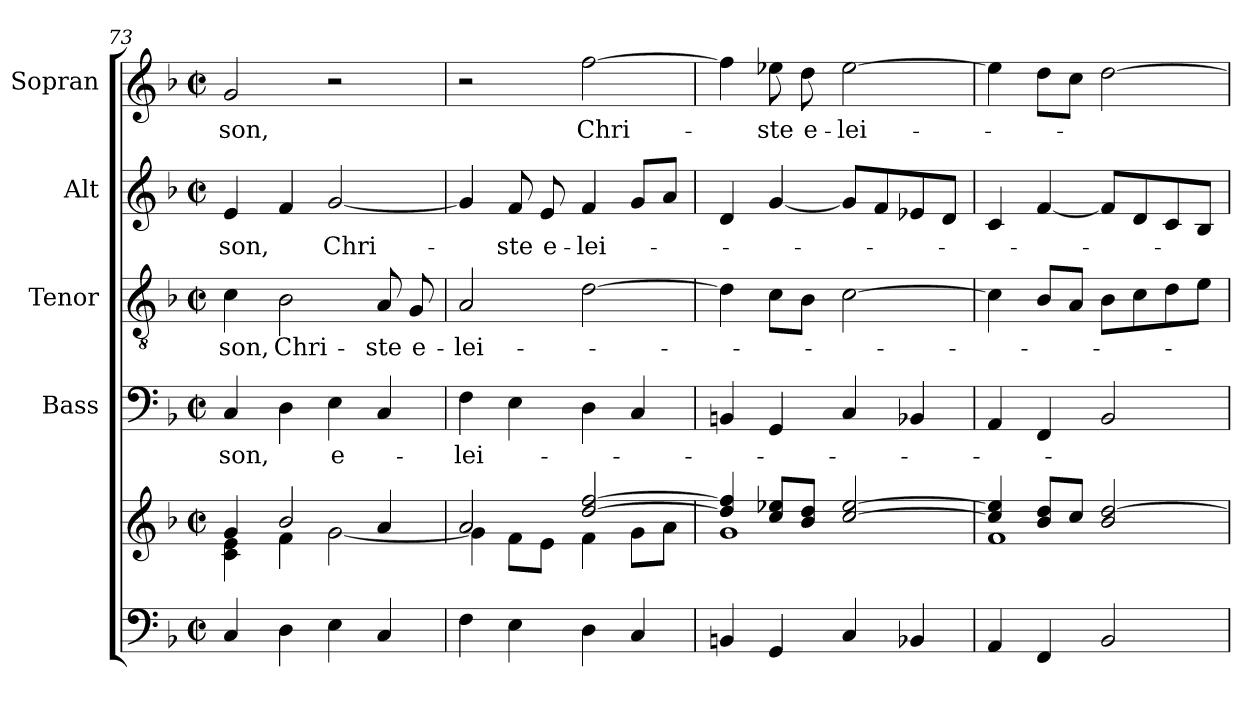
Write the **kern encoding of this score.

**kern	**kern	**kern	**text	**kern	**text	**kern	**text	**kern	**text
*part5	*part5	*part4	*part4	*part3	*part3	*part2	*part2	*part1	*part1
*staff6	*staff5	*staff4	*staff4	*staff3	*staff3	*staff2	*staff2	*staff1	*staff1
*	*	*I"Bass	*	*I"Tenor	*	*I"Alt	*	*I"Sopran	*
*	*	*I'B.	*	*I'T.	*	*I'A.	*	*I'S.	*
*clefF4	*clefG2	*clefF4	*	*clefGv2	*	*clefG2	*	*clefG2	*
*k[b-]	*k[b-]	*k[b-]	*	*k[b-]	*	*k[b-]	*	*k[b-]	*
*F:	*F:	*F:	*	*F:	*	*F:	*	*F:	*
*M2/2	*M2/2	*M2/2	*	*M2/2	*	*M2/2	*	*M2/2	*
*met(c|)	*met(c|)	*met(c|)	*	*met(c|)	*	*met(c|)	*	*met(c|)	*
=73	=73	=73	=73	=73	=73	=73	=73	=73	=73
*	*^	*	*	*	*	*	*	*	*
!	!	!	!	!LO:LY:b	!	!LO:LY:b	!	!LO:LY:b	!	!LO:LY:b
4C/	4g/	4c\ 4e\	4C/	-son,	4c\	-son,	4e/	-son,	2g/	-son,
!	!	!	!	!	!	!LO:LY:b	!	!	!	!
4D\	2b-/	4f\	4D\	.	2B-\	Chri-	4f/	.	.	.
!	!	!	!	!LO:LY:b	!	!	!	!LO:LY:b	!	!
4E\	.	[<2g\	4E\	e-	.	.	[2g/	Chri-	2r	.
!	!	!	!	!	!	!LO:LY:b	!	!	!	!
4C/	4a/	.	4C/	.	8A/	-ste	.	.	.	.
!	!	!	!	!	!	!LO:LY:b	!	!	!	!
.	.	.	.	.	8G/	e-	.	.	.	.
=74	=74	=74	=74	=74	=74	=74	=74	=74	=74	=74
!	!	!	!	!LO:LY:b	!	!LO:LY:b	!	!	!	!
4F\	2a/	4g\]	4F\	-lei-	2A/	-lei-	4g/]	.	2r	.
!	!	!	!	!	!	!	!	!LO:LY:b	!	!
4E\	.	8f\L	4E\	.	.	.	8f/	-ste	.	.
!	!	!	!	!	!	!	!	!LO:LY:b	!	!
.	.	8e\J	.	.	.	.	8e/	e-	.	.
!	!	!	!	!	!	!	!	!LO:LY:b	!	!LO:LY:b
4D\	[>2dd/ [>2ff/	4f\	4D\	.	[2d\	.	4f/	-lei-	[2ff\	Chri-
4C/	.	8g\L	4C/	.	.	.	8g/L	.	.	.
.	.	8a\J	.	.	.	.	8a/J	.	.	.
=75	=75	=75	=75	=75	=75	=75	=75	=75	=75	=75
4BBn/	4dd/] 4ff/]	1g	4BBn/	.	4d\]	.	4d/	.	4ff\]	.
!	!	!	!	!	!	!	!	!	!	!LO:LY:b
4GG/	8cc/ 8ee-X/L	.	4GG/	.	8c\L	.	[4g/	.	8ee-X\	-ste
!	!	!	!	!	!	!	!	!	!	!LO:LY:b
.	8b-/ 8dd/J	.	.	.	8B-\J	.	.	.	8dd\	e-
!	!	!	!	!	!	!	!	!	!	!LO:LY:b
4C/	[>2cc/ [>2ee-/	.	4C/	.	[2c\	.	8g/L]	.	[2ee-\	-lei-
.	.	.	.	.	.	.	8f/	.	.	.
4BB-X/	.	.	4BB-X/	.	.	.	8e-X/	.	.	.
.	.	.	.	.	.	.	8d/J	.	.	.
=76	=76	=76	=76	=76	=76	=76	=76	=76	=76	=76
4AA/	4cc/] 4ee-/]	1f	4AA/	.	4c\]	.	4c/	.	4ee-\]	.
4FF/	8b-/ 8dd/L	.	4FF/	.	8B-/L	.	[4f/	.	8dd\L	.
.	8cc/J	.	.	.	8A/J	.	.	.	8cc\J	.
2BB-/	2b-/ [>2dd/	.	2BB-/	.	8B-\L	.	8f/L]	.	[2dd\	.
.	.	.	.	.	8c\	.	8d/	.	.	.
.	.	.	.	.	8d\	.	8c/	.	.	.
.	.	.	.	.	8e\J	.	8B-/J	.	.	.
*	*v	*v	*	*	*	*	*	*	*	*
=	=	=	=	=	=	=	=	=	=
*-	*-	*-	*-	*-	*-	*-	*-	*-	*-
